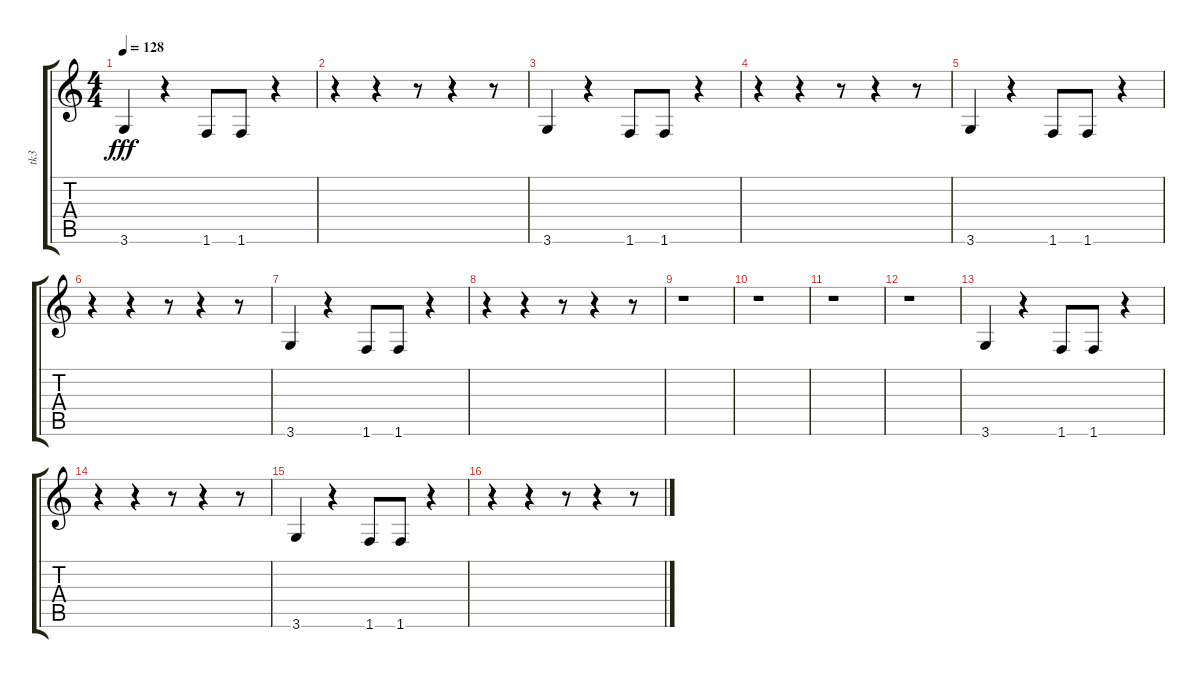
\track ("tk3" "tk3") {instrument fretlessbass}
\staff {score tabs}
\tuning (E4 B3 G3 D3 A2 E2) {hide}
\ts (4 4)
\tempo 128
\clef g2
\ks c
3.6.4{dy fff} r.4 1.6.8 1.6.8 r.4 |
r.4 r.4 r.8 r.4 r.8 |
3.6.4 r.4 1.6.8 1.6.8 r.4 |
r.4 r.4 r.8 r.4 r.8 |
3.6.4 r.4 1.6.8 1.6.8 r.4 |
r.4 r.4 r.8 r.4 r.8 |
3.6.4 r.4 1.6.8 1.6.8 r.4 |
r.4 r.4 r.8 r.4 r.8 |
r.1 |
r.1 |
r.1 |
r.1 |
3.6.4 r.4 1.6.8 1.6.8 r.4 |
r.4 r.4 r.8 r.4 r.8 |
3.6.4 r.4 1.6.8 1.6.8 r.4 |
r.4 r.4 r.8 r.4 r.8
